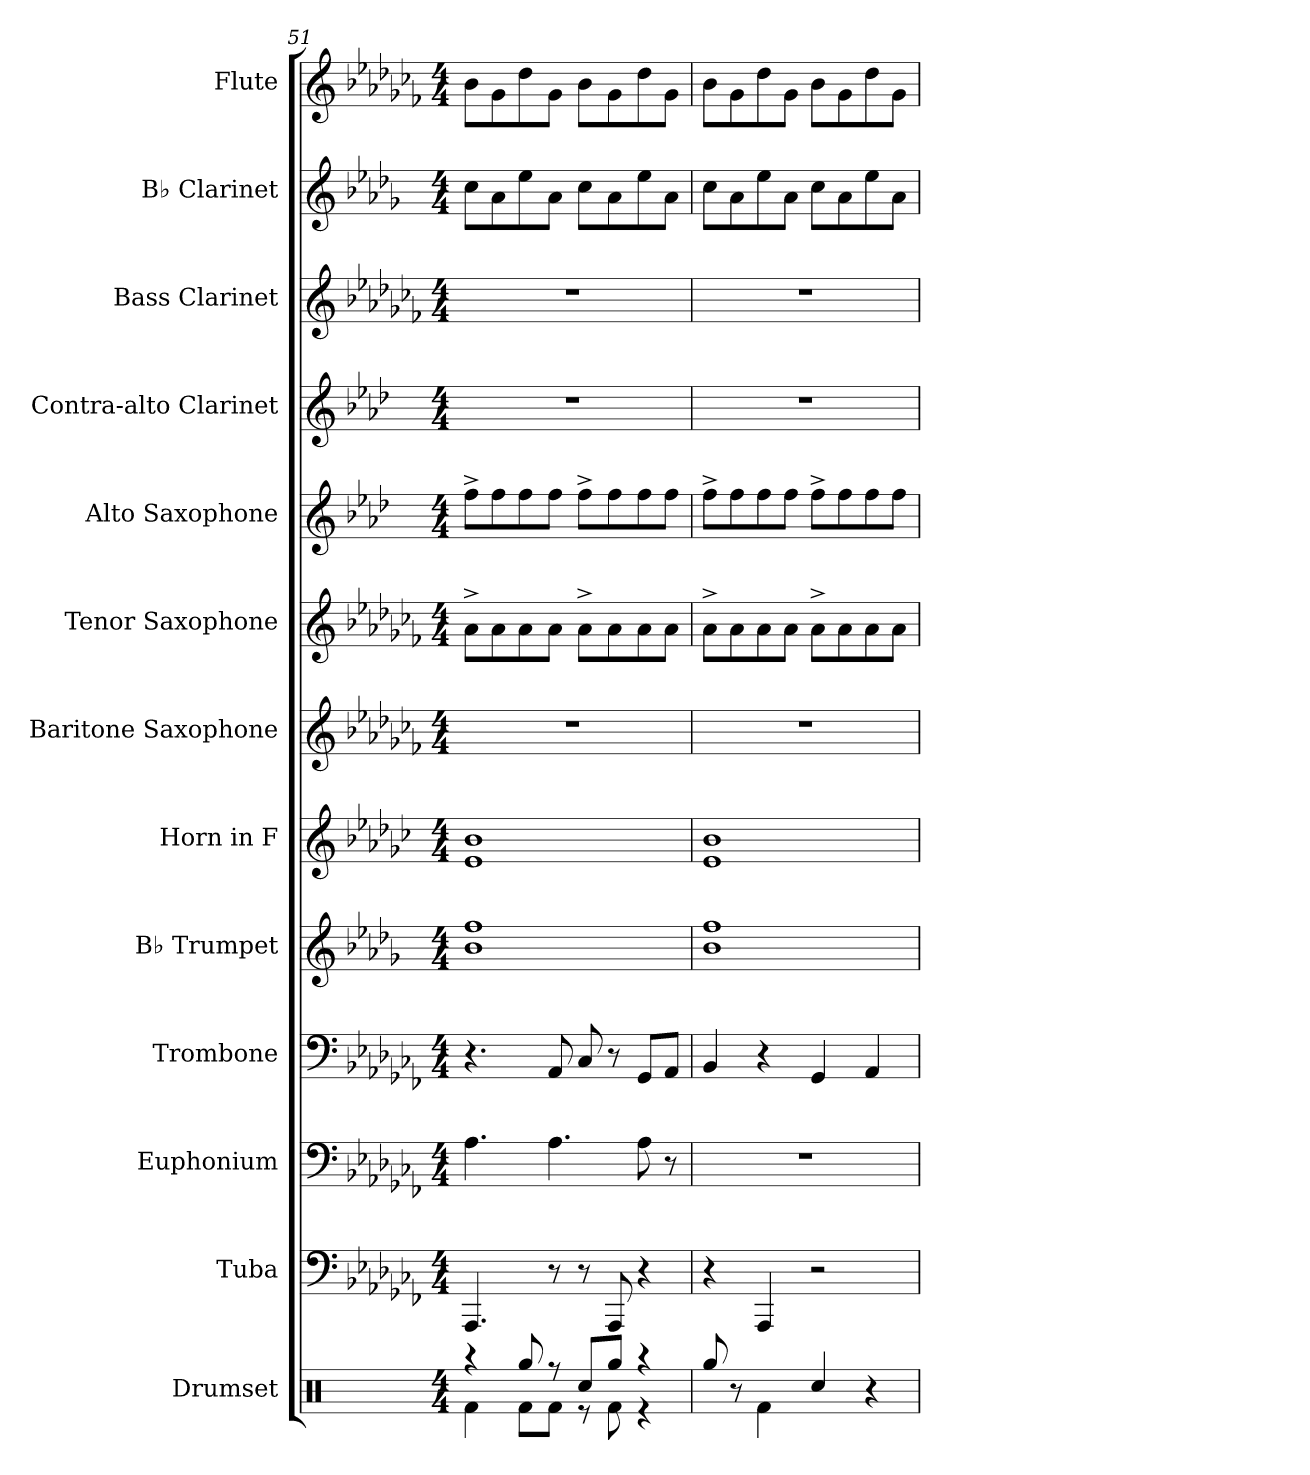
**kern	**kern	**kern	**kern	**kern	**kern	**kern	**kern	**kern	**kern	**kern	**kern	**kern
*part13	*part12	*part11	*part10	*part9	*part8	*part7	*part6	*part5	*part4	*part3	*part2	*part1
*staff13	*staff12	*staff11	*staff10	*staff9	*staff8	*staff7	*staff6	*staff5	*staff4	*staff3	*staff2	*staff1
*I"Drumset	*I"Tuba	*I"Euphonium	*I"Trombone	*I"B♭ Trumpet	*I"Horn in F	*I"Baritone Saxophone	*I"Tenor Saxophone	*I"Alto Saxophone	*I"Contra-alto Clarinet	*I"Bass Clarinet	*I"B♭ Clarinet	*I"Flute
*I'Drs.	*I'Tba.	*I'Euph.	*I'Tbn.	*I'B♭ Tpt.	*	*I'Bar. Sax.	*I'T. Sax.	*I'A. Sax.	*I'C-a. Cl.	*I'B. Cl.	*I'B♭ Cl.	*I'Fl.
!!LO:PB:g=z
*clefX	*clefF4	*clefF4	*clefF4	*clefG2	*clefG2	*clefG2	*clefG2	*clefG2	*clefG2	*clefG2	*clefG2	*clefG2
*	*	*	*	*ITrd1c2	*ITrd4c7	*ITrd12c21	*ITrd8c14	*ITrd5c9	*ITrd1c2	*ITrd8c14	*ITrd1c2	*
*k[]	*k[b-e-a-d-g-c-f-]	*k[b-e-a-d-g-c-f-]	*k[b-e-a-d-g-c-f-]	*k[b-e-a-d-g-c-f-]	*k[b-e-a-d-g-c-f-]	*k[b-e-a-d-g-c-f-]	*k[b-e-a-d-g-c-f-]	*k[b-e-a-d-g-c-f-]	*k[b-e-a-d-g-c-]	*k[b-e-a-d-g-c-f-]	*k[b-e-a-d-g-c-f-]	*k[b-e-a-d-g-c-f-]
*M4/4	*M4/4	*M4/4	*M4/4	*M4/4	*M4/4	*M4/4	*M4/4	*M4/4	*M4/4	*M4/4	*M4/4	*M4/4
=51	=51	=51	=51	=51	=51	=51	=51	=51	=51	=51	=51	=51
*^	*	*	*	*	*	*	*	*	*	*	*	*
4r	4Rf\	4.AAA-/	4.A-\	4.r	1a- 1ee-	1A- 1e-	1r	8A-^\L	8a-^\L	1r	1r	8b-\L	8b-\L
.	.	.	.	.	.	.	.	8A-\	8a-\	.	.	8g-\	8g-\
8Rgg/	8Rf\L	.	.	.	.	.	.	8A-\	8a-\	.	.	8dd-\	8dd-\
8r	8Rf\J	8r	4.A-\	8AA-/	.	.	.	8A-\J	8a-\J	.	.	8g-\J	8g-\J
8Rcc/L	8r	8r	.	8C-/	.	.	.	8A-^\L	8a-^\L	.	.	8b-\L	8b-\L
8Rgg/J	8Rf\	8AAA-/	.	8r	.	.	.	8A-\	8a-\	.	.	8g-\	8g-\
4r	4r	4r	8A-\	8GG-/L	.	.	.	8A-\	8a-\	.	.	8dd-\	8dd-\
.	.	.	8r	8AA-/J	.	.	.	8A-\J	8a-\J	.	.	8g-\J	8g-\J
*v	*v	*	*	*	*	*	*	*	*	*	*	*	*
=52	=52	=52	=52	=52	=52	=52	=52	=52	=52	=52	=52	=52
8Rgg/	4r	1r	4BB-/	1a- 1ee-	1A- 1e-	1r	8A-^\L	8a-^\L	1r	1r	8b-\L	8b-\L
8r	.	.	.	.	.	.	8A-\	8a-\	.	.	8g-\	8g-\
4Rf\	4AAA-/	.	4r	.	.	.	8A-\	8a-\	.	.	8dd-\	8dd-\
.	.	.	.	.	.	.	8A-\J	8a-\J	.	.	8g-\J	8g-\J
4Rcc/	2r	.	4GG-/	.	.	.	8A-^\L	8a-^\L	.	.	8b-\L	8b-\L
.	.	.	.	.	.	.	8A-\	8a-\	.	.	8g-\	8g-\
4r	.	.	4AA-/	.	.	.	8A-\	8a-\	.	.	8dd-\	8dd-\
.	.	.	.	.	.	.	8A-\J	8a-\J	.	.	8g-\J	8g-\J
=	=	=	=	=	=	=	=	=	=	=	=	=
*-	*-	*-	*-	*-	*-	*-	*-	*-	*-	*-	*-	*-
